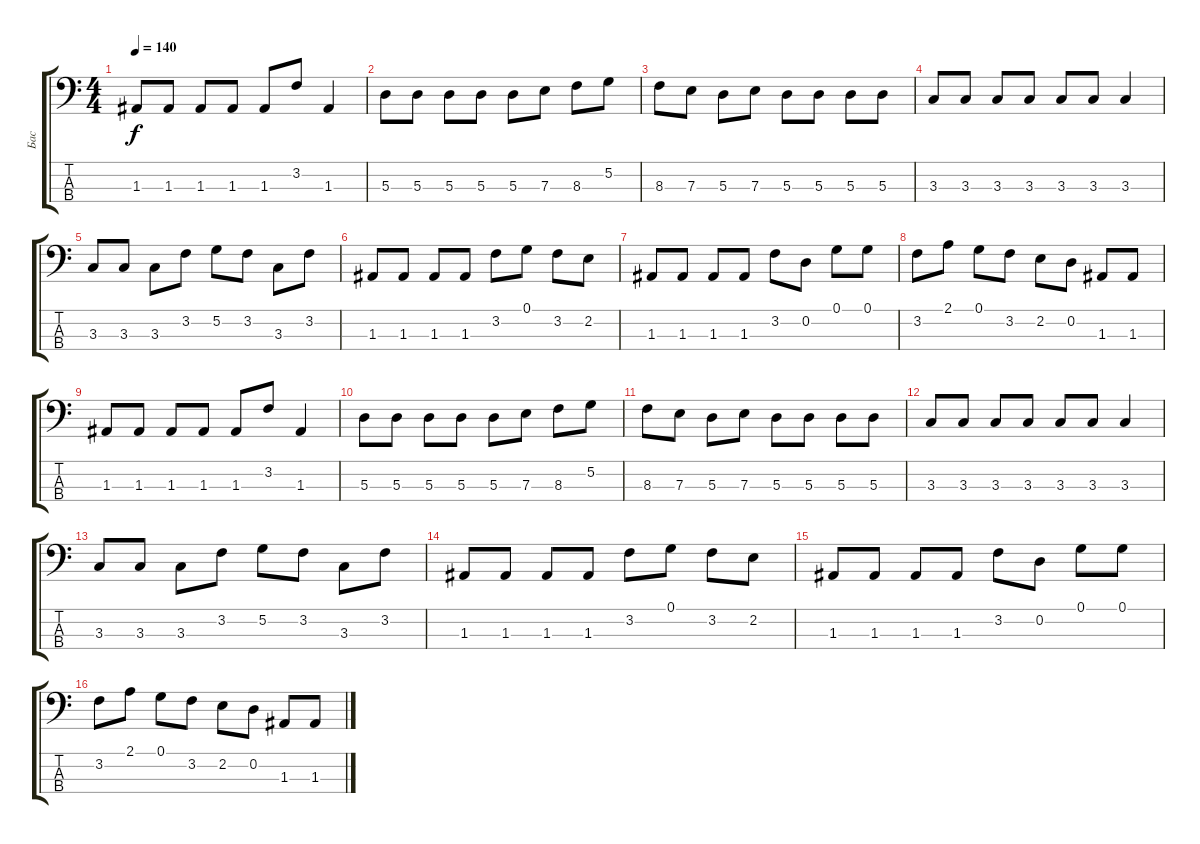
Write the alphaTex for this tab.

\track ("Бас" "Бас") {instrument electricbassfinger}
\staff {score tabs}
\tuning (G2 D2 A1 E1) {hide}
\ts (4 4)
\tempo 140
\clef f4
\ks c
1.3.8{dy f} 1.3.8 1.3.8 1.3.8 1.3.8 3.2.8 1.3.4 |
5.3.8 5.3.8 5.3.8 5.3.8 5.3.8 7.3.8 8.3.8 5.2.8 |
8.3.8 7.3.8 5.3.8 7.3.8 5.3.8 5.3.8 5.3.8 5.3.8 |
3.3.8 3.3.8 3.3.8 3.3.8 3.3.8 3.3.8 3.3.4 |
3.3.8 3.3.8 3.3.8 3.2.8 5.2.8 3.2.8 3.3.8 3.2.8 |
1.3.8 1.3.8 1.3.8 1.3.8 3.2.8 0.1.8 3.2.8 2.2.8 |
1.3.8 1.3.8 1.3.8 1.3.8 3.2.8 0.2.8 0.1.8 0.1.8 |
3.2.8 2.1.8 0.1.8 3.2.8 2.2.8 0.2.8 1.3.8 1.3.8 |
1.3.8 1.3.8 1.3.8 1.3.8 1.3.8 3.2.8 1.3.4 |
5.3.8 5.3.8 5.3.8 5.3.8 5.3.8 7.3.8 8.3.8 5.2.8 |
8.3.8 7.3.8 5.3.8 7.3.8 5.3.8 5.3.8 5.3.8 5.3.8 |
3.3.8 3.3.8 3.3.8 3.3.8 3.3.8 3.3.8 3.3.4 |
3.3.8 3.3.8 3.3.8 3.2.8 5.2.8 3.2.8 3.3.8 3.2.8 |
1.3.8 1.3.8 1.3.8 1.3.8 3.2.8 0.1.8 3.2.8 2.2.8 |
1.3.8 1.3.8 1.3.8 1.3.8 3.2.8 0.2.8 0.1.8 0.1.8 |
3.2.8 2.1.8 0.1.8 3.2.8 2.2.8 0.2.8 1.3.8 1.3.8
